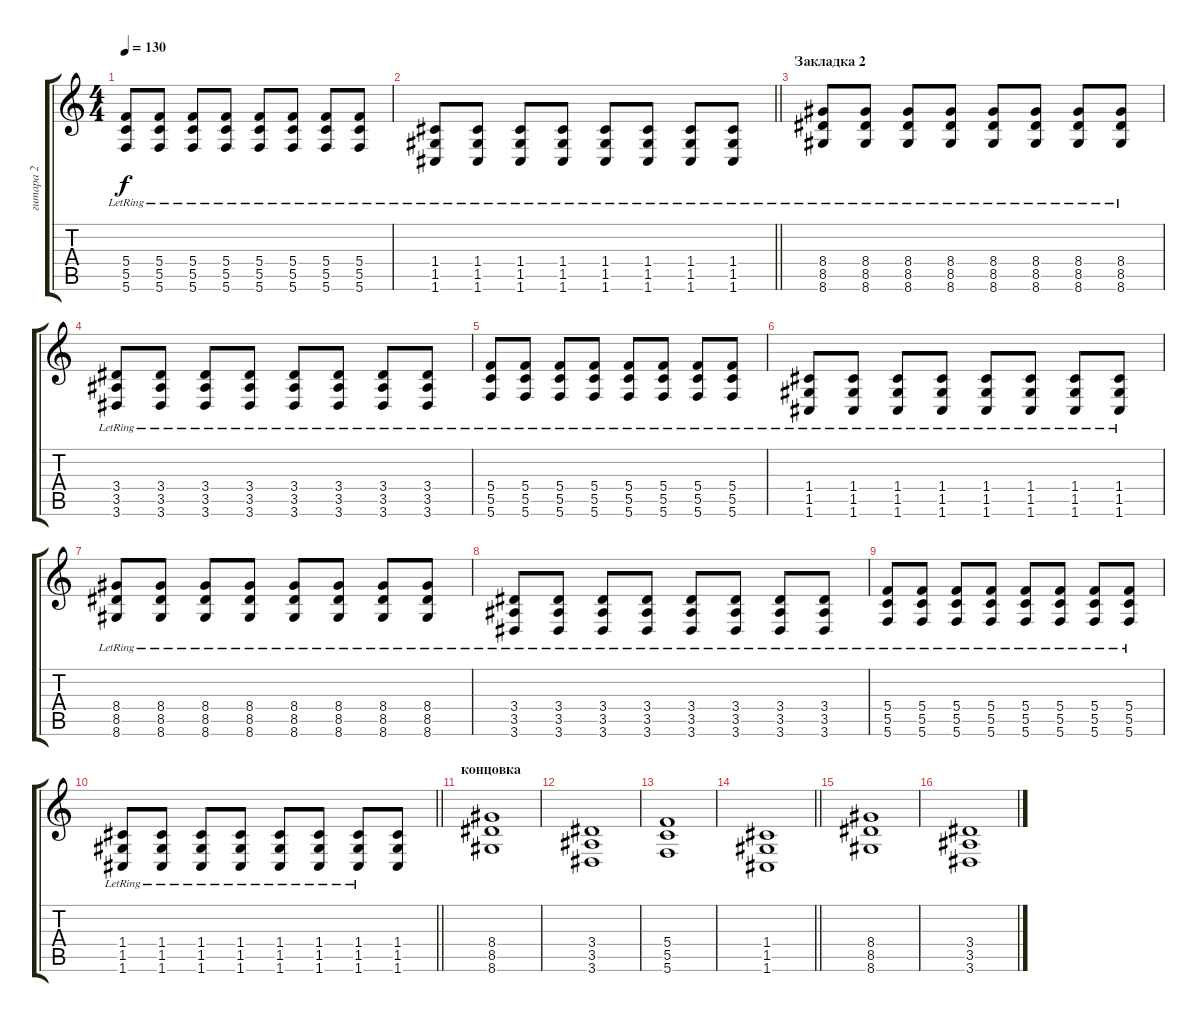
\track ("гитара 2" "гитара 2") {instrument distortionguitar}
\staff {score tabs}
\tuning (D4 A3 F3 C3 G2 C2) {hide}
\ts (4 4)
\section ("" "")
\tempo 130
\clef g2
\ks c
(5.4{lr} 5.5{lr} 5.6{lr}).8{dy f} (5.4{lr} 5.5{lr} 5.6{lr}).8 (5.4{lr} 5.5{lr} 5.6{lr}).8 (5.4{lr} 5.5{lr} 5.6{lr}).8 (5.4{lr} 5.5{lr} 5.6{lr}).8 (5.4{lr} 5.5{lr} 5.6{lr}).8 (5.4{lr} 5.5{lr} 5.6{lr}).8 (5.4{lr} 5.5{lr} 5.6{lr}).8 |
\barLineRight lightlight
(1.4{lr} 1.5{lr} 1.6{lr}).8 (1.4{lr} 1.5{lr} 1.6{lr}).8 (1.4{lr} 1.5{lr} 1.6{lr}).8 (1.4{lr} 1.5{lr} 1.6{lr}).8 (1.4{lr} 1.5{lr} 1.6{lr}).8 (1.4{lr} 1.5{lr} 1.6{lr}).8 (1.4{lr} 1.5{lr} 1.6{lr}).8 (1.4{lr} 1.5{lr} 1.6{lr}).8 |
\section ("" "Закладка 2")
(8.4{lr} 8.5{lr} 8.6{lr}).8 (8.4{lr} 8.5{lr} 8.6{lr}).8 (8.4{lr} 8.5{lr} 8.6{lr}).8 (8.4{lr} 8.5{lr} 8.6{lr}).8 (8.4{lr} 8.5{lr} 8.6{lr}).8 (8.4{lr} 8.5{lr} 8.6{lr}).8 (8.4{lr} 8.5{lr} 8.6{lr}).8 (8.4{lr} 8.5{lr} 8.6{lr}).8 |
(3.4{lr} 3.5{lr} 3.6{lr}).8 (3.4{lr} 3.5{lr} 3.6{lr}).8 (3.4{lr} 3.5{lr} 3.6{lr}).8 (3.4{lr} 3.5{lr} 3.6{lr}).8 (3.4{lr} 3.5{lr} 3.6{lr}).8 (3.4{lr} 3.5{lr} 3.6{lr}).8 (3.4{lr} 3.5{lr} 3.6{lr}).8 (3.4{lr} 3.5{lr} 3.6{lr}).8 |
(5.4{lr} 5.5{lr} 5.6{lr}).8 (5.4{lr} 5.5{lr} 5.6{lr}).8 (5.4{lr} 5.5{lr} 5.6{lr}).8 (5.4{lr} 5.5{lr} 5.6{lr}).8 (5.4{lr} 5.5{lr} 5.6{lr}).8 (5.4{lr} 5.5{lr} 5.6{lr}).8 (5.4{lr} 5.5{lr} 5.6{lr}).8 (5.4{lr} 5.5{lr} 5.6{lr}).8 |
(1.4{lr} 1.5{lr} 1.6{lr}).8 (1.4{lr} 1.5{lr} 1.6{lr}).8 (1.4{lr} 1.5{lr} 1.6{lr}).8 (1.4{lr} 1.5{lr} 1.6{lr}).8 (1.4{lr} 1.5{lr} 1.6{lr}).8 (1.4{lr} 1.5{lr} 1.6{lr}).8 (1.4{lr} 1.5{lr} 1.6{lr}).8 (1.4{lr} 1.5{lr} 1.6{lr}).8 |
(8.4{lr} 8.5{lr} 8.6{lr}).8 (8.4{lr} 8.5{lr} 8.6{lr}).8 (8.4{lr} 8.5{lr} 8.6{lr}).8 (8.4{lr} 8.5{lr} 8.6{lr}).8 (8.4{lr} 8.5{lr} 8.6{lr}).8 (8.4{lr} 8.5{lr} 8.6{lr}).8 (8.4{lr} 8.5{lr} 8.6{lr}).8 (8.4{lr} 8.5{lr} 8.6{lr}).8 |
(3.4{lr} 3.5{lr} 3.6{lr}).8 (3.4{lr} 3.5{lr} 3.6{lr}).8 (3.4{lr} 3.5{lr} 3.6{lr}).8 (3.4{lr} 3.5{lr} 3.6{lr}).8 (3.4{lr} 3.5{lr} 3.6{lr}).8 (3.4{lr} 3.5{lr} 3.6{lr}).8 (3.4{lr} 3.5{lr} 3.6{lr}).8 (3.4{lr} 3.5{lr} 3.6{lr}).8 |
(5.4{lr} 5.5{lr} 5.6{lr}).8 (5.4{lr} 5.5{lr} 5.6{lr}).8 (5.4{lr} 5.5{lr} 5.6{lr}).8 (5.4{lr} 5.5{lr} 5.6{lr}).8 (5.4{lr} 5.5{lr} 5.6{lr}).8 (5.4{lr} 5.5{lr} 5.6{lr}).8 (5.4{lr} 5.5{lr} 5.6{lr}).8 (5.4{lr} 5.5{lr} 5.6{lr}).8 |
\barLineRight lightlight
(1.4{lr} 1.5{lr} 1.6{lr}).8 (1.4{lr} 1.5{lr} 1.6{lr}).8 (1.4{lr} 1.5{lr} 1.6{lr}).8 (1.4{lr} 1.5{lr} 1.6{lr}).8 (1.4{lr} 1.5{lr} 1.6{lr}).8 (1.4{lr} 1.5{lr} 1.6{lr}).8 (1.4{lr} 1.5{lr} 1.6{lr}).8 (1.4 1.5 1.6).8 |
\section ("" "концовка")
(8.4 8.5 8.6).1 |
(3.4 3.5 3.6).1 |
(5.4 5.5 5.6).1 |
\barLineRight lightlight
(1.4 1.5 1.6).1 |
(8.4 8.5 8.6).1 |
(3.4 3.5 3.6).1
